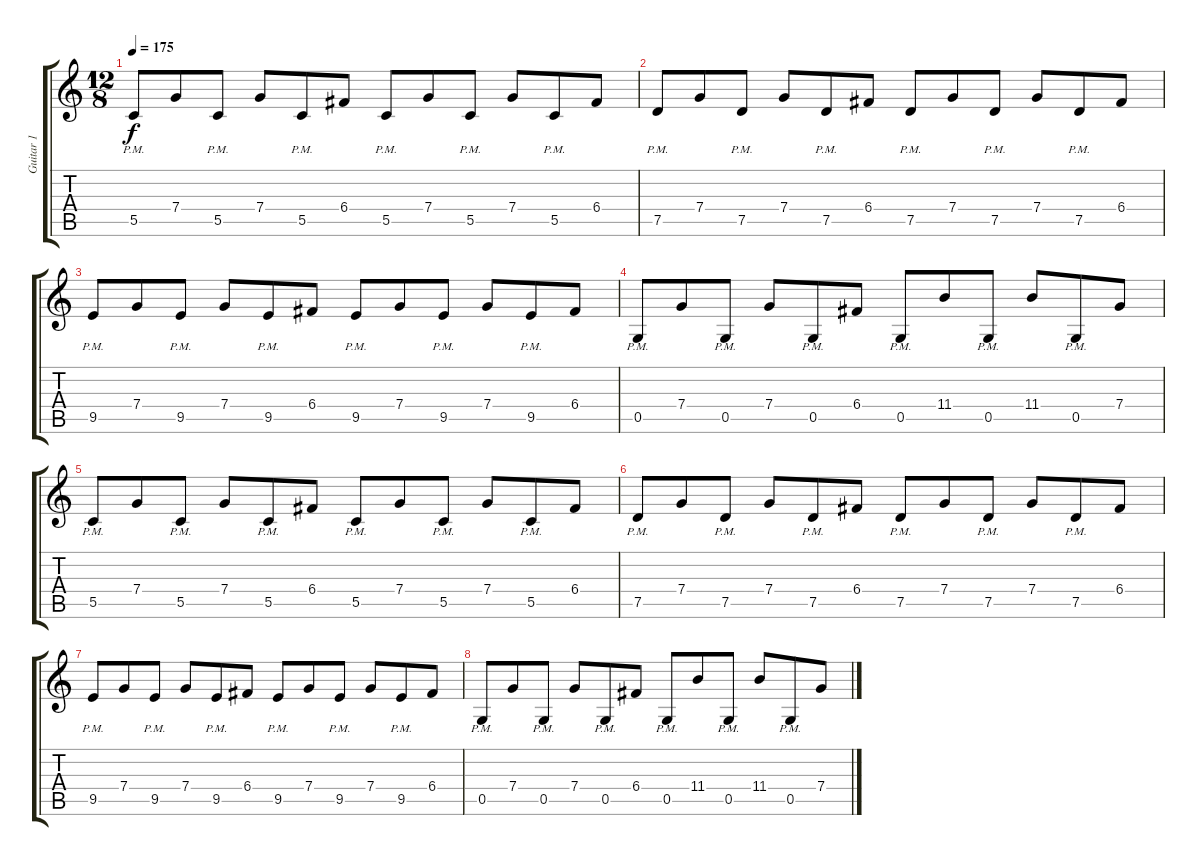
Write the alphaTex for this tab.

\track ("Guitar 1" "Guitar 1") {instrument distortionguitar}
\staff {score tabs}
\tuning (D4 A3 F3 C3 G2 C2) {hide}
\ts (12 8)
\tempo 175
\clef g2
\ks c
5.5{pm}.8{dy f} 7.4.8 5.5{pm}.8 7.4.8 5.5{pm}.8 6.4.8 5.5{pm}.8 7.4.8 5.5{pm}.8 7.4.8 5.5{pm}.8 6.4.8 |
7.5{pm}.8 7.4.8 7.5{pm}.8 7.4.8 7.5{pm}.8 6.4.8 7.5{pm}.8 7.4.8 7.5{pm}.8 7.4.8 7.5{pm}.8 6.4.8 |
9.5{pm}.8 7.4.8 9.5{pm}.8 7.4.8 9.5{pm}.8 6.4.8 9.5{pm}.8 7.4.8 9.5{pm}.8 7.4.8 9.5{pm}.8 6.4.8 |
0.5{pm}.8 7.4.8 0.5{pm}.8 7.4.8 0.5{pm}.8 6.4.8 0.5{pm}.8 11.4.8 0.5{pm}.8 11.4.8 0.5{pm}.8 7.4.8 |
5.5{pm}.8 7.4.8 5.5{pm}.8 7.4.8 5.5{pm}.8 6.4.8 5.5{pm}.8 7.4.8 5.5{pm}.8 7.4.8 5.5{pm}.8 6.4.8 |
7.5{pm}.8 7.4.8 7.5{pm}.8 7.4.8 7.5{pm}.8 6.4.8 7.5{pm}.8 7.4.8 7.5{pm}.8 7.4.8 7.5{pm}.8 6.4.8 |
9.5{pm}.8 7.4.8 9.5{pm}.8 7.4.8 9.5{pm}.8 6.4.8 9.5{pm}.8 7.4.8 9.5{pm}.8 7.4.8 9.5{pm}.8 6.4.8 |
0.5{pm}.8 7.4.8 0.5{pm}.8 7.4.8 0.5{pm}.8 6.4.8 0.5{pm}.8 11.4.8 0.5{pm}.8 11.4.8 0.5{pm}.8 7.4.8
